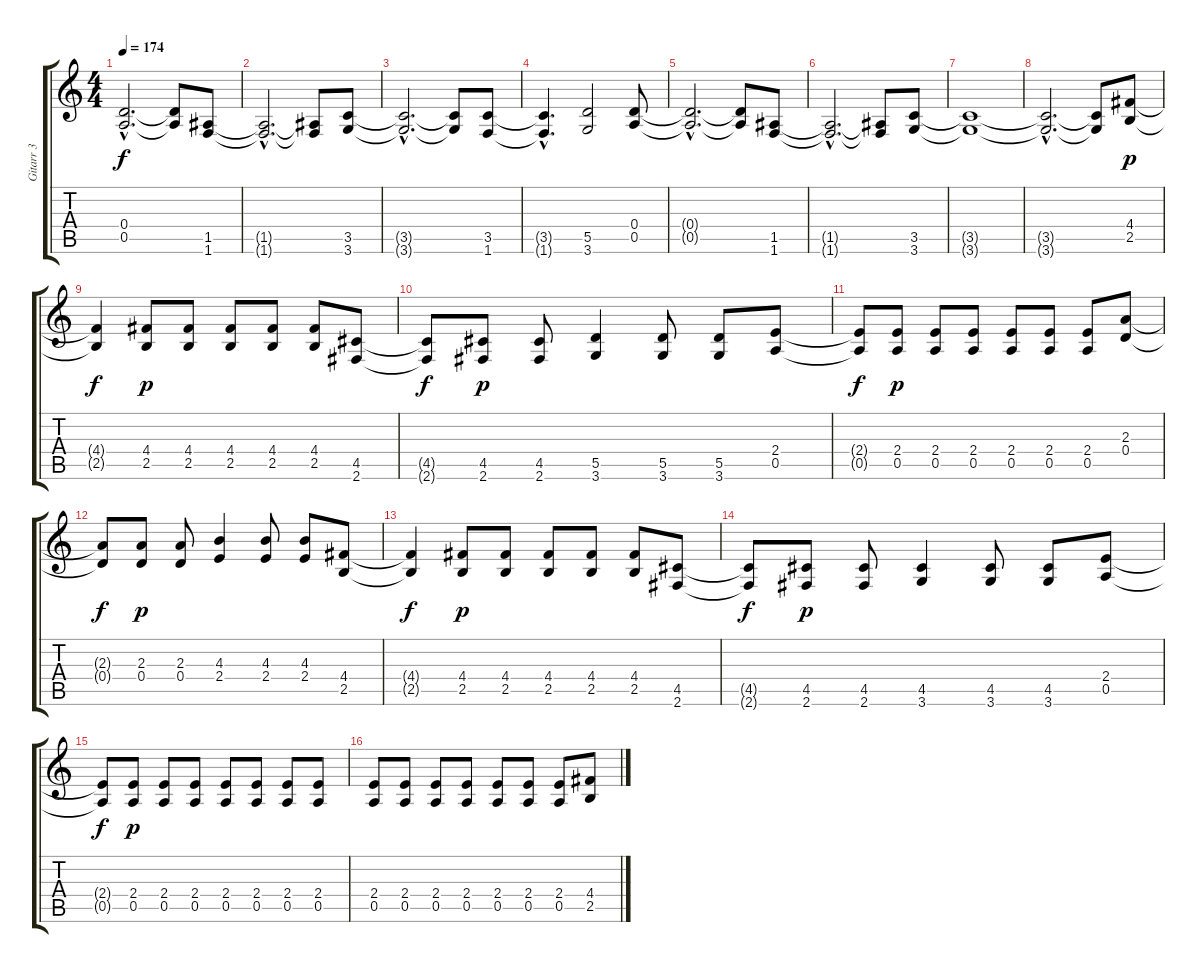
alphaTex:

\track ("Gitarr 3" "Gitarr 3") {instrument distortionguitar}
\staff {score tabs}
\tuning (E4 B3 G3 D3 A2 E2) {hide}
\ts (4 4)
\tempo 174
\clef g2
\ks c
(0.4{hac t} 0.5{hac t}).2{d dy f} (0.4{t} 0.5{t}).8 (1.5 1.6).8 |
(1.5{hac t} 1.6{hac t}).2{d} (1.5{t} 1.6{t}).8 (3.5 3.6).8 |
(3.5{hac t} 3.6{hac t}).2{d} (3.5{t} 3.6{t}).8 (3.5 1.6).8 |
(3.5{hac t} 1.6{hac t}).4{d} (5.5 3.6).2 (0.4 0.5).8 |
(0.4{hac t} 0.5{hac t}).2{d} (0.4{t} 0.5{t}).8 (1.5 1.6).8 |
(1.5{hac t} 1.6{hac t}).2{d} (1.5{t} 1.6{t}).8 (3.5 3.6).8 |
(3.5{t} 3.6{t}).1 |
(3.5{hac t} 3.6{hac t}).2{d} (3.5{t} 3.6{t}).8 (4.4 2.5).8{dy p} |
(4.4{t} 2.5{t}).4{dy f} (4.4 2.5).8{dy p} (4.4 2.5).8 (4.4 2.5).8 (4.4 2.5).8 (4.4 2.5).8 (4.5 2.6).8 |
(4.5{t} 2.6{t}).8{dy f} (4.5 2.6).8{dy p} (4.5 2.6).8 (5.5 3.6).4 (5.5 3.6).8 (5.5 3.6).8 (2.4 0.5).8 |
(2.4{t} 0.5{t}).8{dy f} (2.4 0.5).8{dy p} (2.4 0.5).8 (2.4 0.5).8 (2.4 0.5).8 (2.4 0.5).8 (2.4 0.5).8 (2.3 0.4).8 |
(2.3{t} 0.4{t}).8{dy f} (2.3 0.4).8{dy p} (2.3 0.4).8 (4.3 2.4).4 (4.3 2.4).8 (4.3 2.4).8 (4.4 2.5).8 |
(4.4{t} 2.5{t}).4{dy f} (4.4 2.5).8{dy p} (4.4 2.5).8 (4.4 2.5).8 (4.4 2.5).8 (4.4 2.5).8 (4.5 2.6).8 |
(4.5{t} 2.6{t}).8{dy f} (4.5 2.6).8{dy p} (4.5 2.6).8 (4.5 3.6).4 (4.5 3.6).8 (4.5 3.6).8 (2.4 0.5).8 |
(2.4{t} 0.5{t}).8{dy f} (2.4 0.5).8{dy p} (2.4 0.5).8 (2.4 0.5).8 (2.4 0.5).8 (2.4 0.5).8 (2.4 0.5).8 (2.4 0.5).8 |
(2.4 0.5).8 (2.4 0.5).8 (2.4 0.5).8 (2.4 0.5).8 (2.4 0.5).8 (2.4 0.5).8 (2.4 0.5).8 (4.4 2.5).8
